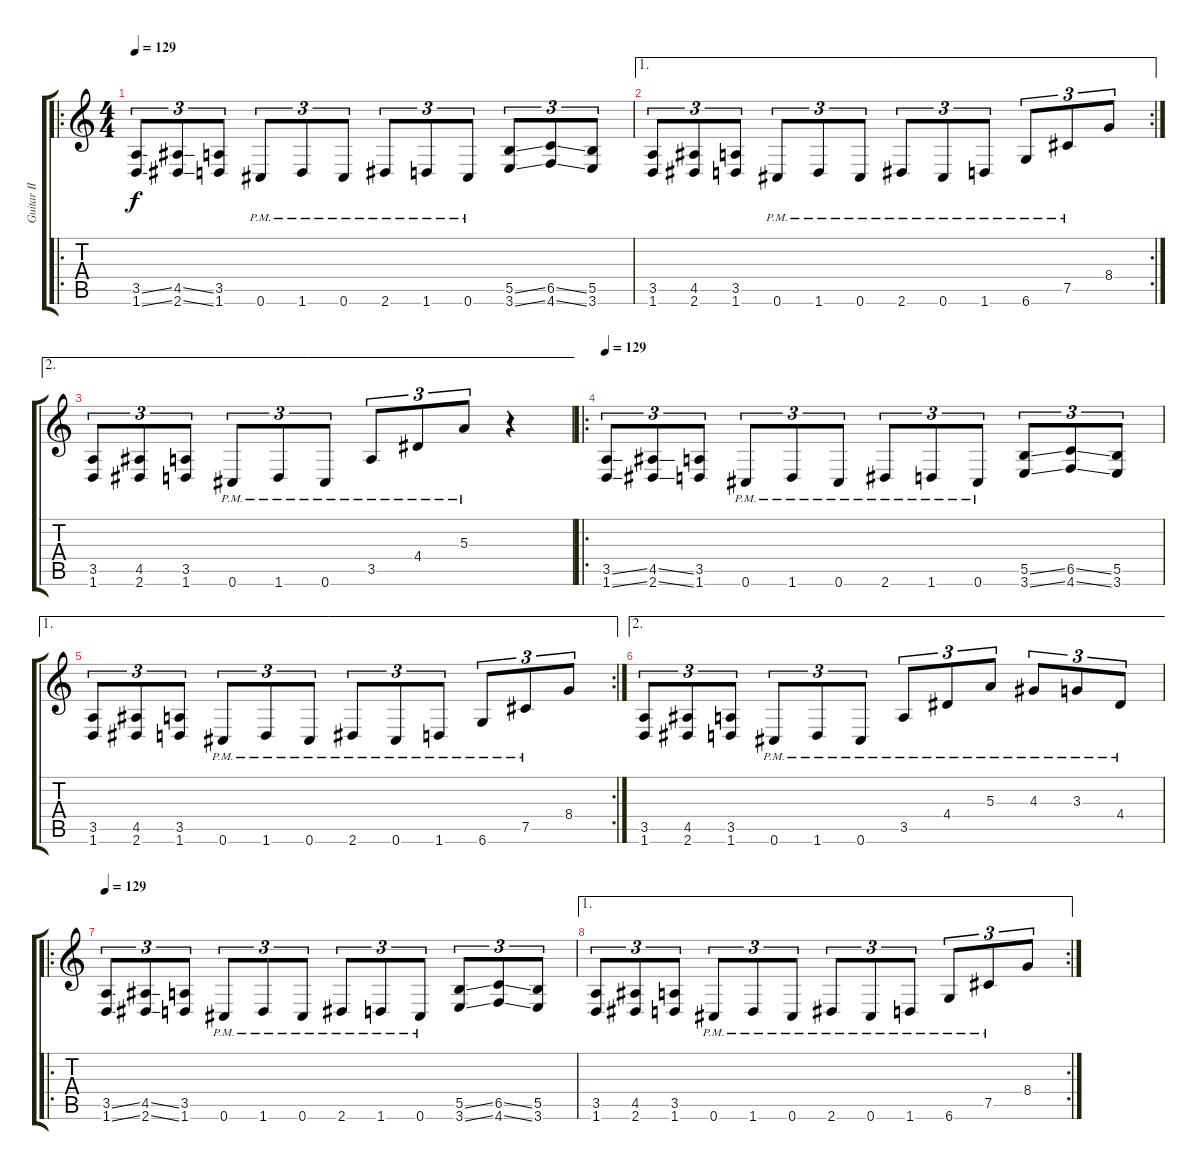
\track ("Guitar II [Guy Marchais]" "Guitar II ") {instrument distortionguitar}
\staff {score tabs}
\tuning (Db4 Ab3 E3 B2 Gb2 Db2) {hide}
\ro
\ts (4 4)
\tempo 129
\clef g2
\ks c
(3.5{ss} 1.6{ss}).8{tu (3 2) dy f} (4.5{ss} 2.6{ss}).8{tu (3 2)} (3.5 1.6).8{tu (3 2)} 0.6{pm}.8{tu (3 2)} 1.6{pm}.8{tu (3 2)} 0.6{pm}.8{tu (3 2)} 2.6{pm}.8{tu (3 2)} 1.6{pm}.8{tu (3 2)} 0.6{pm}.8{tu (3 2)} (5.5{ss} 3.6{ss}).8{tu (3 2)} (6.5{ss} 4.6{ss}).8{tu (3 2)} (5.5 3.6).8{tu (3 2)} |
\ae 1
\rc 2
(3.5 1.6).8{tu (3 2)} (4.5 2.6).8{tu (3 2)} (3.5 1.6).8{tu (3 2)} 0.6{pm}.8{tu (3 2)} 1.6{pm}.8{tu (3 2)} 0.6{pm}.8{tu (3 2)} 2.6{pm}.8{tu (3 2)} 0.6{pm}.8{tu (3 2)} 1.6{pm}.8{tu (3 2)} 6.6{pm}.8{tu (3 2)} 7.5{pm}.8{tu (3 2)} 8.4.8{tu (3 2)} |
\ae 2
(3.5 1.6).8{tu (3 2)} (4.5 2.6).8{tu (3 2)} (3.5 1.6).8{tu (3 2)} 0.6{pm}.8{tu (3 2)} 1.6{pm}.8{tu (3 2)} 0.6{pm}.8{tu (3 2)} 3.5{pm}.8{tu (3 2)} 4.4{pm}.8{tu (3 2)} 5.3{pm}.8{tu (3 2)} r.4 |
\ro
\tempo 129
(3.5{ss} 1.6{ss}).8{tu (3 2)} (4.5{ss} 2.6{ss}).8{tu (3 2)} (3.5 1.6).8{tu (3 2)} 0.6{pm}.8{tu (3 2)} 1.6{pm}.8{tu (3 2)} 0.6{pm}.8{tu (3 2)} 2.6{pm}.8{tu (3 2)} 1.6{pm}.8{tu (3 2)} 0.6{pm}.8{tu (3 2)} (5.5{ss} 3.6{ss}).8{tu (3 2)} (6.5{ss} 4.6{ss}).8{tu (3 2)} (5.5 3.6).8{tu (3 2)} |
\ae 1
\rc 2
(3.5 1.6).8{tu (3 2)} (4.5 2.6).8{tu (3 2)} (3.5 1.6).8{tu (3 2)} 0.6{pm}.8{tu (3 2)} 1.6{pm}.8{tu (3 2)} 0.6{pm}.8{tu (3 2)} 2.6{pm}.8{tu (3 2)} 0.6{pm}.8{tu (3 2)} 1.6{pm}.8{tu (3 2)} 6.6{pm}.8{tu (3 2)} 7.5{pm}.8{tu (3 2)} 8.4.8{tu (3 2)} |
\ae 2
(3.5 1.6).8{tu (3 2)} (4.5 2.6).8{tu (3 2)} (3.5 1.6).8{tu (3 2)} 0.6{pm}.8{tu (3 2)} 1.6{pm}.8{tu (3 2)} 0.6{pm}.8{tu (3 2)} 3.5{pm}.8{tu (3 2)} 4.4{pm}.8{tu (3 2)} 5.3{pm}.8{tu (3 2)} 4.3{pm}.8{tu (3 2)} 3.3{pm}.8{tu (3 2)} 4.4{pm}.8{tu (3 2)} |
\ro
\tempo 129
(3.5{ss} 1.6{ss}).8{tu (3 2)} (4.5{ss} 2.6{ss}).8{tu (3 2)} (3.5 1.6).8{tu (3 2)} 0.6{pm}.8{tu (3 2)} 1.6{pm}.8{tu (3 2)} 0.6{pm}.8{tu (3 2)} 2.6{pm}.8{tu (3 2)} 1.6{pm}.8{tu (3 2)} 0.6{pm}.8{tu (3 2)} (5.5{ss} 3.6{ss}).8{tu (3 2)} (6.5{ss} 4.6{ss}).8{tu (3 2)} (5.5 3.6).8{tu (3 2)} |
\ae 1
\rc 2
(3.5 1.6).8{tu (3 2)} (4.5 2.6).8{tu (3 2)} (3.5 1.6).8{tu (3 2)} 0.6{pm}.8{tu (3 2)} 1.6{pm}.8{tu (3 2)} 0.6{pm}.8{tu (3 2)} 2.6{pm}.8{tu (3 2)} 0.6{pm}.8{tu (3 2)} 1.6{pm}.8{tu (3 2)} 6.6{pm}.8{tu (3 2)} 7.5{pm}.8{tu (3 2)} 8.4.8{tu (3 2)}
